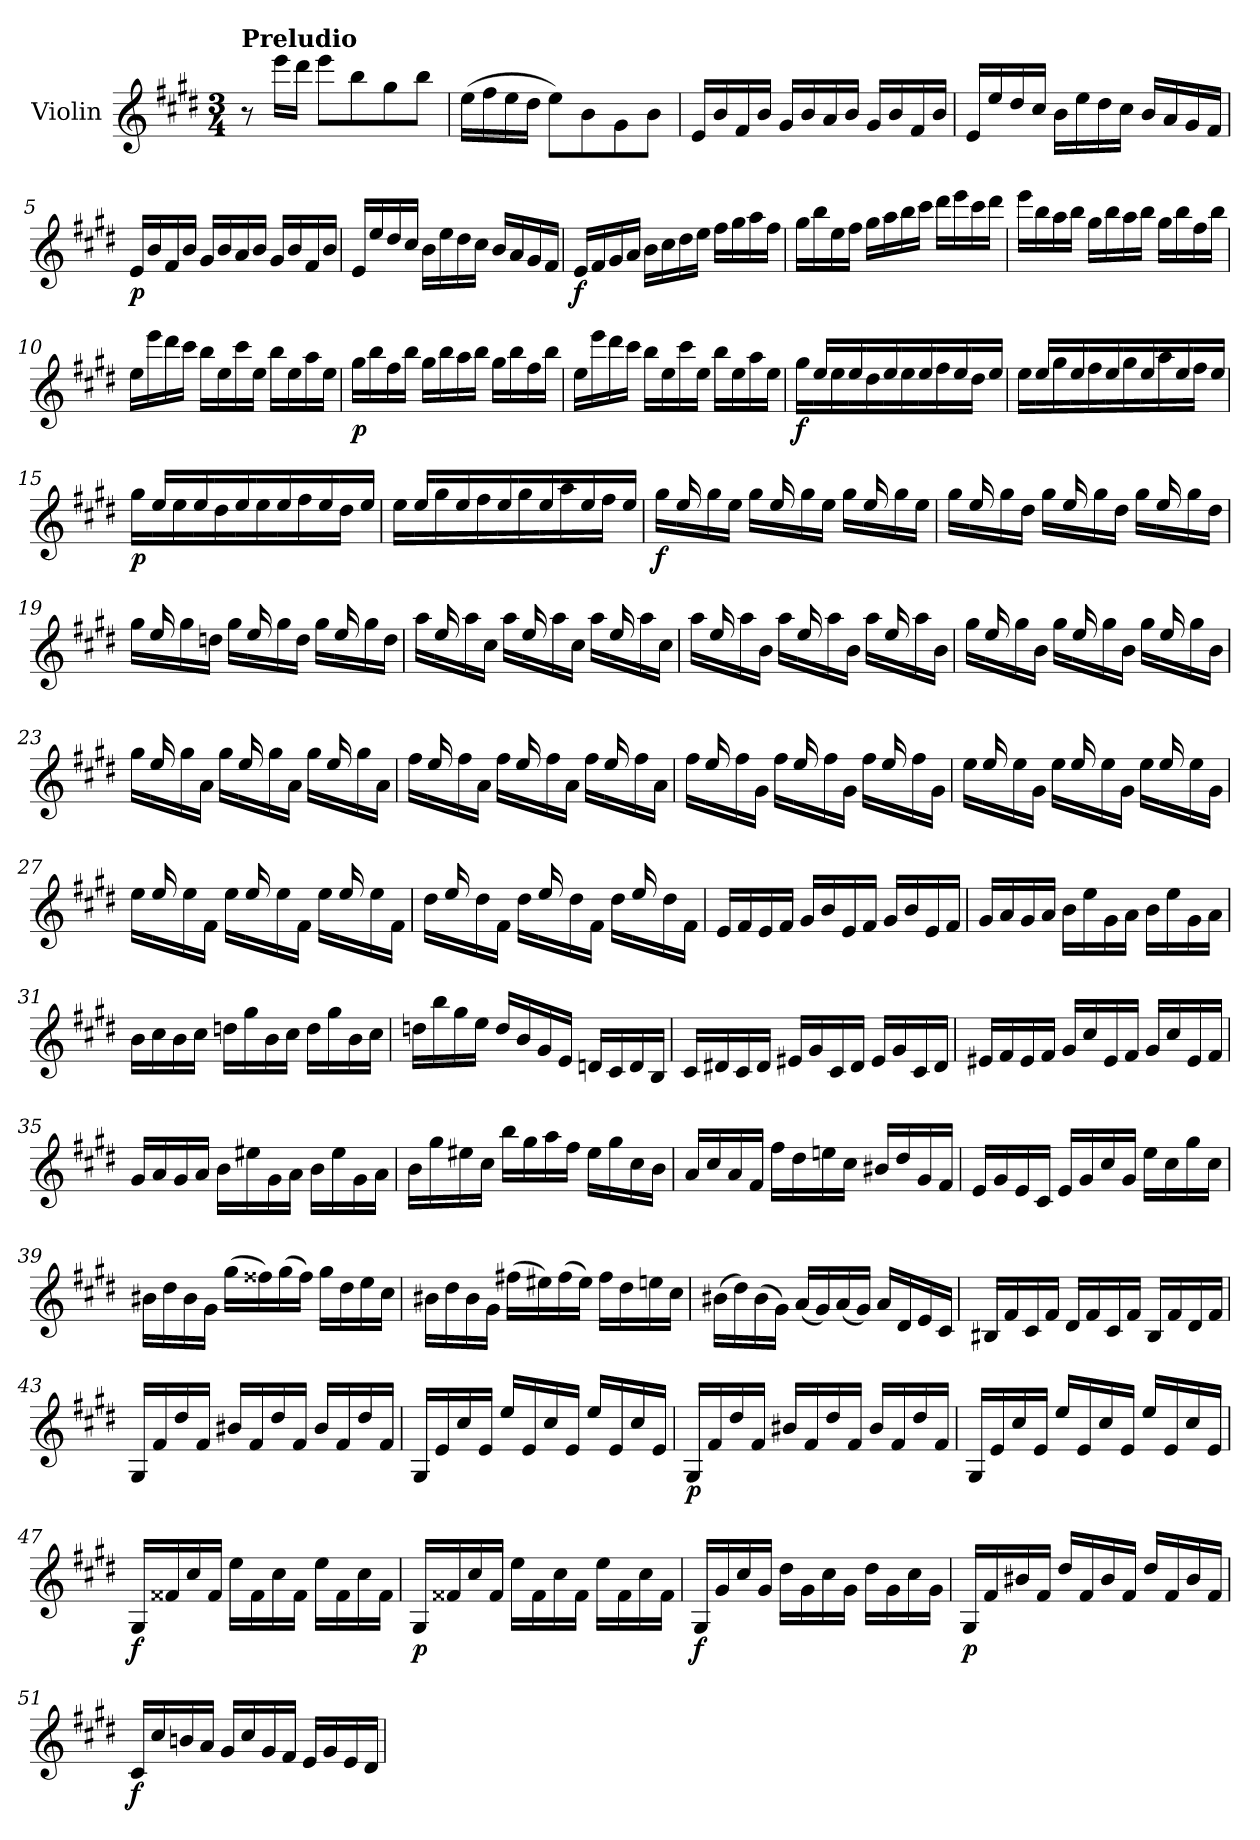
**kern	**dynam
*part1	*part1
*staff1	*staff1
*I"Violin	*
*I'Vln.	*
*clefG2	*
*k[f#c#g#d#]	*
*M3/4	*
=1	=1
!LO:TX:a:B:t=Preludio	!
8r	.
16eee\LL	.
16ddd#\JJ	.
8eee\L	.
8bb\	.
8gg#\	.
8bb\J	.
=2	=2
(>16ee\LL	.
16ff#\	.
16ee\	.
16dd#\JJ	.
8ee\L)	.
8b\	.
8g#\	.
8b\J	.
=3	=3
16e/LL	.
16b/	.
16f#/	.
16b/JJ	.
16g#/LL	.
16b/	.
16a/	.
16b/JJ	.
16g#/LL	.
16b/	.
16f#/	.
16b/JJ	.
=4	=4
16e/LL	.
16ee/	.
16dd#/	.
16cc#/JJ	.
16b\LL	.
16ee\	.
16dd#\	.
16cc#\JJ	.
16b/LL	.
16a/	.
16g#/	.
16f#/JJ	.
!!LO:LB:g=z
=5	=5
!	!LO:DY:b
16e/LL	p
16b/	.
16f#/	.
16b/JJ	.
16g#/LL	.
16b/	.
16a/	.
16b/JJ	.
16g#/LL	.
16b/	.
16f#/	.
16b/JJ	.
=6	=6
16e/LL	.
16ee/	.
16dd#/	.
16cc#/JJ	.
16b\LL	.
16ee\	.
16dd#\	.
16cc#\JJ	.
16b/LL	.
16a/	.
16g#/	.
16f#/JJ	.
=7	=7
!	!LO:DY:b
16e/LL	f
16f#/	.
16g#/	.
16a/JJ	.
16b\LL	.
16cc#\	.
16dd#\	.
16ee\JJ	.
16ff#\LL	.
16gg#\	.
16aa\	.
16ff#\JJ	.
=8	=8
16gg#\LL	.
16bb\	.
16ee\	.
16ff#\JJ	.
16gg#\LL	.
16aa\	.
16bb\	.
16ccc#\JJ	.
16ddd#\LL	.
16eee\	.
16ccc#\	.
16ddd#\JJ	.
!!LO:LB:g=z
=9	=9
16eee\LL	.
16bb\	.
16aa\	.
16bb\JJ	.
16gg#\LL	.
16bb\	.
16aa\	.
16bb\JJ	.
16gg#\LL	.
16bb\	.
16ff#\	.
16bb\JJ	.
=10	=10
16ee\LL	.
16eee\	.
16ddd#\	.
16ccc#\JJ	.
16bb\LL	.
16ee\	.
16ccc#\	.
16ee\JJ	.
16bb\LL	.
16ee\	.
16aa\	.
16ee\JJ	.
=11	=11
!	!LO:DY:b
16gg#\LL	p
16bb\	.
16ff#\	.
16bb\JJ	.
16gg#\LL	.
16bb\	.
16aa\	.
16bb\JJ	.
16gg#\LL	.
16bb\	.
16ff#\	.
16bb\JJ	.
=12	=12
16ee\LL	.
16eee\	.
16ddd#\	.
16ccc#\JJ	.
16bb\LL	.
16ee\	.
16ccc#\	.
16ee\JJ	.
16bb\LL	.
16ee\	.
16aa\	.
16ee\JJ	.
!!LO:LB:g=z
=13	=13
*^	*
!	!	!LO:DY:b
16ryy	16gg#\LL	f
16ee/LL	16rcccyy	.
16rcyy	16ee\	.
16ee/	16ryy	.
16reyy	16dd#\	.
16ee/	16rcccyy	.
16rcyy	16ee\	.
16ee/	16ryy	.
16rcyy	16ff#\	.
16ee/	16rcccyy	.
16rcyy	16dd#\JJ	.
16ee/JJ	16ryy	.
=14	=14	=14
16ryy	16ee\LL	.
16ee/LL	16rcccyy	.
16rcyy	16gg#\	.
16ee/	16ryy	.
16reyy	16ff#\	.
16ee/	16rcccyy	.
16rcyy	16gg#\	.
16ee/	16ryy	.
16rcyy	16aa\	.
16ee/	16rcccyy	.
16rcyy	16ff#\JJ	.
16ee/JJ	16ryy	.
=15	=15	=15
!	!	!LO:DY:b
16ryy	16gg#\LL	p
16ee/LL	16rcccyy	.
16rcyy	16ee\	.
16ee/	16ryy	.
16reyy	16dd#\	.
16ee/	16rcccyy	.
16rcyy	16ee\	.
16ee/	16ryy	.
16rcyy	16ff#\	.
16ee/	16rcccyy	.
16rcyy	16dd#\JJ	.
16ee/JJ	16ryy	.
=16	=16	=16
16ryy	16ee\LL	.
16ee/LL	16rcccyy	.
16rcyy	16gg#\	.
16ee/	16ryy	.
16reyy	16ff#\	.
16ee/	16rcccyy	.
16rcyy	16gg#\	.
16ee/	16ryy	.
16rcyy	16aa\	.
16ee/	16rcccyy	.
16rcyy	16ff#\JJ	.
16ee/JJ	16ryy	.
!!LO:LB:g=z	!!
=17	=17	=17
!	!	!LO:DY:b
16ryy	16gg#\LL	f
16ee/	16reeeyy	.
8ryy	16gg#\	.
.	16ee\JJ	.
16ryy	16gg#\LL	.
16ee/	16reeeyy	.
8ryy	16gg#\	.
.	16ee\JJ	.
16ryy	16gg#\LL	.
16ee/	16reeeyy	.
8ryy	16gg#\	.
.	16ee\JJ	.
=18	=18	=18
16ryy	16gg#\LL	.
16ee/	16reeeyy	.
8ryy	16gg#\	.
.	16dd#\JJ	.
16ryy	16gg#\LL	.
16ee/	16reeeyy	.
8ryy	16gg#\	.
.	16dd#\JJ	.
16ryy	16gg#\LL	.
16ee/	16reeeyy	.
8ryy	16gg#\	.
.	16dd#\JJ	.
=19	=19	=19
16ryy	16gg#\LL	.
16ee/	16reeeyy	.
8ryy	16gg#\	.
.	16ddn\JJ	.
16ryy	16gg#\LL	.
16ee/	16reeeyy	.
8ryy	16gg#\	.
.	16dd\JJ	.
16ryy	16gg#\LL	.
16ee/	16reeeyy	.
8ryy	16gg#\	.
.	16dd\JJ	.
=20	=20	=20
16ryy	16aa\LL	.
16ee/	16reeeyy	.
8ryy	16aa\	.
.	16cc#\JJ	.
16ryy	16aa\LL	.
16ee/	16reeeyy	.
8ryy	16aa\	.
.	16cc#\JJ	.
16ryy	16aa\LL	.
16ee/	16reeeyy	.
8ryy	16aa\	.
.	16cc#\JJ	.
!!LO:LB:g=z	!!
=21	=21	=21
16ryy	16aa\LL	.
16ee/	16reeeyy	.
8ryy	16aa\	.
.	16b\JJ	.
16ryy	16aa\LL	.
16ee/	16reeeyy	.
8ryy	16aa\	.
.	16b\JJ	.
16ryy	16aa\LL	.
16ee/	16reeeyy	.
8ryy	16aa\	.
.	16b\JJ	.
=22	=22	=22
16ryy	16gg#\LL	.
16ee/	16reeeyy	.
8ryy	16gg#\	.
.	16b\JJ	.
16ryy	16gg#\LL	.
16ee/	16reeeyy	.
8ryy	16gg#\	.
.	16b\JJ	.
16ryy	16gg#\LL	.
16ee/	16reeeyy	.
8ryy	16gg#\	.
.	16b\JJ	.
=23	=23	=23
16ryy	16gg#\LL	.
16ee/	16reeeyy	.
8ryy	16gg#\	.
.	16a\JJ	.
16ryy	16gg#\LL	.
16ee/	16reeeyy	.
8ryy	16gg#\	.
.	16a\JJ	.
16ryy	16gg#\LL	.
16ee/	16reeeyy	.
8ryy	16gg#\	.
.	16a\JJ	.
=24	=24	=24
16ryy	16ff#\LL	.
16ee/	16reeeyy	.
8ryy	16ff#\	.
.	16a\JJ	.
16ryy	16ff#\LL	.
16ee/	16reeeyy	.
8ryy	16ff#\	.
.	16a\JJ	.
16ryy	16ff#\LL	.
16ee/	16reeeyy	.
8ryy	16ff#\	.
.	16a\JJ	.
!!LO:LB:g=z	!!
=25	=25	=25
16ryy	16ff#\LL	.
16ee/	16reeeyy	.
8ryy	16ff#\	.
.	16g#\JJ	.
16ryy	16ff#\LL	.
16ee/	16reeeyy	.
8ryy	16ff#\	.
.	16g#\JJ	.
16ryy	16ff#\LL	.
16ee/	16reeeyy	.
8ryy	16ff#\	.
.	16g#\JJ	.
=26	=26	=26
16ryy	16ee\LL	.
16ee/	16reeeyy	.
8ryy	16ee\	.
.	16g#\JJ	.
16ryy	16ee\LL	.
16ee/	16rbbbyy	.
8ryy	16ee\	.
.	16g#\JJ	.
16ryy	16ee\LL	.
16ee/	16reeeyy	.
8ryy	16ee\	.
.	16g#\JJ	.
=27	=27	=27
16ryy	16ee\LL	.
16ee/	16reeeyy	.
8ryy	16ee\	.
.	16f#\JJ	.
16ryy	16ee\LL	.
16ee/	16reeeyy	.
8ryy	16ee\	.
.	16f#\JJ	.
16ryy	16ee\LL	.
16ee/	16reeeyy	.
8ryy	16ee\	.
.	16f#\JJ	.
=28	=28	=28
16ryy	16dd#\LL	.
16ee/	16reeeyy	.
8ryy	16dd#\	.
.	16f#\JJ	.
16ryy	16dd#\LL	.
16ee/	16reeeyy	.
8ryy	16dd#\	.
.	16f#\JJ	.
16ryy	16dd#\LL	.
16ee/	16reeeyy	.
8ryy	16dd#\	.
.	16f#\JJ	.
*v	*v	*
!!LO:LB:g=z
=29	=29
16e/LL	.
16f#/	.
16e/	.
16f#/JJ	.
16g#/LL	.
16b/	.
16e/	.
16f#/JJ	.
16g#/LL	.
16b/	.
16e/	.
16f#/JJ	.
=30	=30
16g#/LL	.
16a/	.
16g#/	.
16a/JJ	.
16b\LL	.
16ee\	.
16g#\	.
16a\JJ	.
16b\LL	.
16ee\	.
16g#\	.
16a\JJ	.
=31	=31
16b\LL	.
16cc#\	.
16b\	.
16cc#\JJ	.
16ddn\LL	.
16gg#\	.
16b\	.
16cc#\JJ	.
16dd\LL	.
16gg#\	.
16b\	.
16cc#\JJ	.
=32	=32
16ddn\LL	.
16bb\	.
16gg#\	.
16ee\JJ	.
16dd/LL	.
16b/	.
16g#/	.
16e/JJ	.
16dn/LL	.
16c#/	.
16d/	.
16B/JJ	.
!!LO:LB:g=z
=33	=33
16c#/LL	.
16d#X/	.
16c#/	.
16d#/JJ	.
16e#X/LL	.
16g#/	.
16c#/	.
16d#/JJ	.
16e#/LL	.
16g#/	.
16c#/	.
16d#/JJ	.
=34	=34
16e#X/LL	.
16f#/	.
16e#/	.
16f#/JJ	.
16g#/LL	.
16cc#/	.
16e#/	.
16f#/JJ	.
16g#/LL	.
16cc#/	.
16e#/	.
16f#/JJ	.
=35	=35
16g#/LL	.
16a/	.
16g#/	.
16a/JJ	.
16b\LL	.
16ee#X\	.
16g#\	.
16a\JJ	.
16b\LL	.
16ee#\	.
16g#\	.
16a\JJ	.
=36	=36
16b\LL	.
16gg#\	.
16ee#X\	.
16cc#\JJ	.
16bb\LL	.
16gg#\	.
16aa\	.
16ff#\JJ	.
16ee#\LL	.
16gg#\	.
16cc#\	.
16b\JJ	.
!!LO:PB:g=z
=37	=37
16a/LL	.
16cc#/	.
16a/	.
16f#/JJ	.
16ff#\LL	.
16dd#\	.
16een\	.
16cc#\JJ	.
16b#X/LL	.
16dd#/	.
16g#/	.
16f#/JJ	.
=38	=38
16e/LL	.
16g#/	.
16e/	.
16c#/JJ	.
16e/LL	.
16g#/	.
16cc#/	.
16g#/JJ	.
16ee\LL	.
16cc#\	.
16gg#\	.
16cc#\JJ	.
=39	=39
16b#X\LL	.
16dd#\	.
16b#\	.
16g#\JJ	.
(>16gg#\LL	.
16ff##X\)	.
(>16gg#\	.
16ff##\JJ)	.
16gg#\LL	.
16dd#\	.
16ee\	.
16cc#\JJ	.
=40	=40
16b#X\LL	.
16dd#\	.
16b#\	.
16g#\JJ	.
(>16ff#X\LL	.
16ee#X\)	.
(>16ff#\	.
16ee#\JJ)	.
16ff#\LL	.
16dd#\	.
16een\	.
16cc#\JJ	.
!!LO:LB:g=z
=41	=41
(>16b#X\LL	.
16dd#\)	.
(>16b#\	.
16g#\JJ)	.
(<16a/LL	.
16g#/)	.
(<16a/	.
16g#/JJ)	.
16a/LL	.
16d#/	.
16e/	.
16c#/JJ	.
=42	=42
16B#X/LL	.
16f#/	.
16c#/	.
16f#/JJ	.
16d#/LL	.
16f#/	.
16c#/	.
16f#/JJ	.
16B#/LL	.
16f#/	.
16d#/	.
16f#/JJ	.
=43	=43
16G#/LL	.
16f#/	.
16dd#/	.
16f#/JJ	.
16b#X/LL	.
16f#/	.
16dd#/	.
16f#/JJ	.
16b#/LL	.
16f#/	.
16dd#/	.
16f#/JJ	.
=44	=44
16G#/LL	.
16e/	.
16cc#/	.
16e/JJ	.
16ee/LL	.
16e/	.
16cc#/	.
16e/JJ	.
16ee/LL	.
16e/	.
16cc#/	.
16e/JJ	.
!!LO:LB:g=z
=45	=45
!	!LO:DY:b
16G#/LL	p
16f#/	.
16dd#/	.
16f#/JJ	.
16b#X/LL	.
16f#/	.
16dd#/	.
16f#/JJ	.
16b#/LL	.
16f#/	.
16dd#/	.
16f#/JJ	.
=46	=46
16G#/LL	.
16e/	.
16cc#/	.
16e/JJ	.
16ee/LL	.
16e/	.
16cc#/	.
16e/JJ	.
16ee/LL	.
16e/	.
16cc#/	.
16e/JJ	.
=47	=47
!	!LO:DY:b
16G#/LL	f
16f##X/	.
16cc#/	.
16f##/JJ	.
16ee\LL	.
16f##\	.
16cc#\	.
16f##\JJ	.
16ee\LL	.
16f##\	.
16cc#\	.
16f##\JJ	.
=48	=48
!	!LO:DY:b
16G#/LL	p
16f##X/	.
16cc#/	.
16f##/JJ	.
16ee\LL	.
16f##\	.
16cc#\	.
16f##\JJ	.
16ee\LL	.
16f##\	.
16cc#\	.
16f##\JJ	.
!!LO:LB:g=z
=49	=49
!	!LO:DY:b
16G#/LL	f
16g#/	.
16cc#/	.
16g#/JJ	.
16dd#\LL	.
16g#\	.
16cc#\	.
16g#\JJ	.
16dd#\LL	.
16g#\	.
16cc#\	.
16g#\JJ	.
=50	=50
!	!LO:DY:b
16G#/LL	p
16f#/	.
16b#X/	.
16f#/JJ	.
16dd#/LL	.
16f#/	.
16b#/	.
16f#/JJ	.
16dd#/LL	.
16f#/	.
16b#/	.
16f#/JJ	.
=51	=51
!	!LO:DY:b
16c#/LL	f
16cc#/	.
16bn/	.
16a/JJ	.
16g#/LL	.
16cc#/	.
16g#/	.
16f#/JJ	.
16e/LL	.
16g#/	.
16e/	.
16d#/JJ	.
=	=
*-	*-
